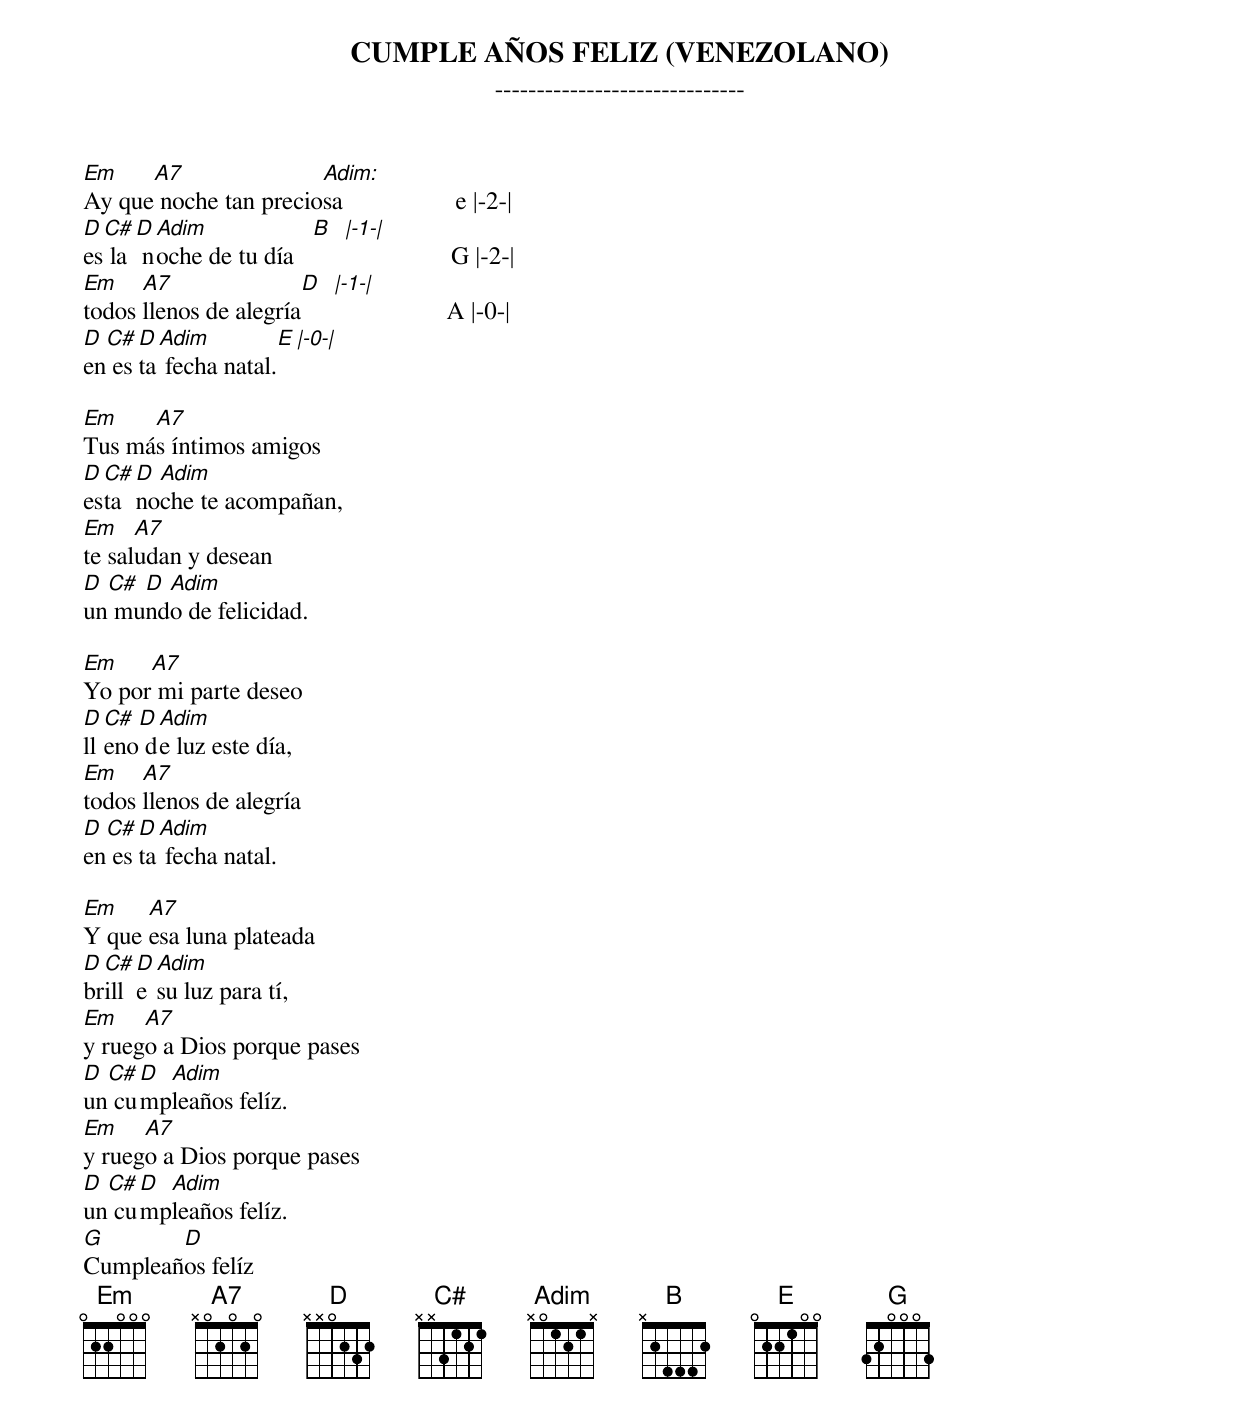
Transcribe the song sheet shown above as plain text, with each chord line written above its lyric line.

CUMPLE AÑOS FELIZ (VENEZOLANO)
------------------------------

Em    A7               Adim:
Ay que noche tan preciosa                  e |-2-|
D C# D Adim             B |-1-|
es la noche de tu día                      G |-2-|
Em    A7               D |-1-|
todos llenos de alegría                    A |-0-|
D C# D Adim               E |-0-|
en esta fecha natal.

Em    A7
Tus más íntimos amigos
D C# D Adim
esta noche te acompañan,
Em    A7
te saludan y desean
D C# D Adim
un mundo de felicidad.

Em    A7
Yo por mi parte deseo
D C# D Adim
lleno de luz este día,
Em    A7
todos llenos de alegría
D C# D Adim
en esta fecha natal.

Em    A7
Y que esa luna plateada
D C# D Adim
brille su luz para tí,
Em    A7
y ruego a Dios porque pases
D C# D Adim
un cumpleaños felíz.
Em    A7
y ruego a Dios porque pases
D C# D Adim
un cumpleaños felíz.
G       D
Cumpleaños felíz
